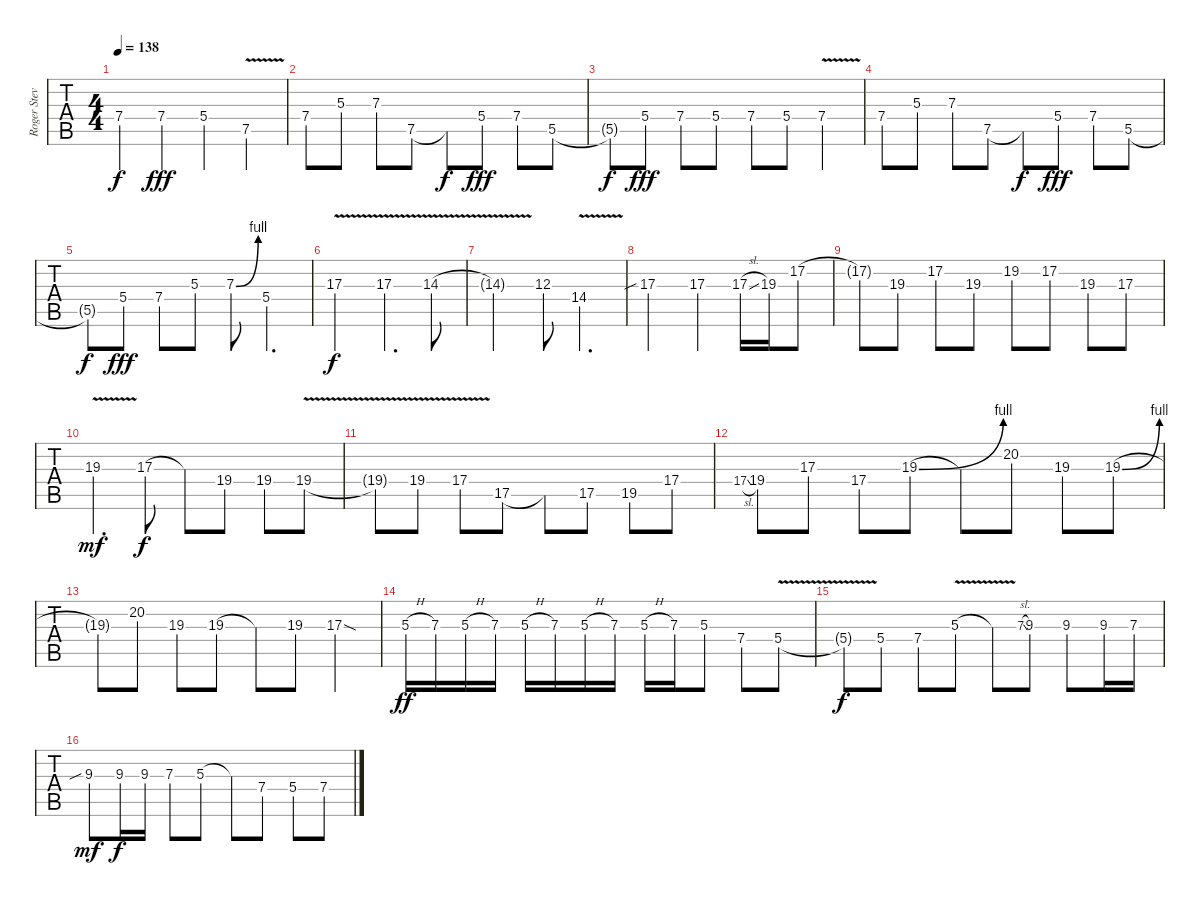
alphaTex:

\track ("Roger Stevens' lead guitar" "Roger Stev") {instrument overdrivenguitar}
\staff {tabs}
\tuning (E4 B3 G3 D3 A2 E2) {hide}
\ts (4 4)
\tempo 138
\clef g2
\ks aminor
7.4{t}.4{dy f} 7.4.4{dy fff} 5.4.4 7.5{v}.4 |
7.4.8 5.3.8 7.3.8 7.5.8 7.5{t}.8{dy f} 5.4.8{dy fff} 7.4.8 5.5.8 |
5.5{t}.8{dy f} 5.4.8{dy fff} 7.4.8 5.4.8 7.4.8 5.4.8 7.4{v}.4 |
7.4.8 5.3.8 7.3.8 7.5.8 7.5{t}.8{dy f} 5.4.8{dy fff} 7.4.8 5.5.8 |
5.5{t}.8{dy f} 5.4.8{dy fff} 7.4.8 5.3.8 7.3{be (bend 0 0 60 4)}.8 5.4.4{d} |
17.3{v}.2{dy f} 17.3{v}.4{d} 14.3{v}.8 |
14.3{t}.2 12.3.8 14.4{v}.4{d} |
17.3{sib}.2 17.3.4 17.3{sl}.16 19.3.16 17.2.8 |
17.2{t}.8 19.3.8 17.2.8 19.3.8 19.2.8 17.2.8 19.3.8 17.3.8 |
19.3{v}.4{d dy mf volume 11} 17.3.8{dy f} 17.3{t}.8 19.4.8 19.4.8 19.4{v}.8 |
19.4{t}.8 19.4{v}.8{volume 9} 17.4{v}.8 17.5.8 17.5{t}.8 17.5.8 19.5.8 17.4.8 |
17.4{sl}.8{gr} 19.4.8{volume 7} 17.3.8 17.4.8 19.3{be (bend 0 0 60 4)}.8 19.3{t}.8 20.2.8 19.3.8 19.3{be (bend 0 0 60 4)}.8 |
19.3{t}.8 20.2.8 19.3.8 19.3.8 19.3{t}.8 19.3.8 17.3{sod}.4 |
5.3{h}.16{dy ff volume 6} 7.3.16 5.3{h}.16 7.3.16 5.3{h}.16 7.3.16 5.3{h}.16 7.3.16 5.3{h}.16 7.3.16 5.3.8 7.4.8 5.4{v}.8 |
5.4{t}.8{dy f} 5.4.8 7.4.8 5.3{v}.8 5.3{t}.8 7.3{sl}.8{gr} 9.3.8 9.3.8 9.3.16 7.3.16 |
9.3{sib}.8{dy mf volume 5} 9.3.16{dy f} 9.3.16 7.3.8 5.3.8 5.3{t}.8 7.4.8{volume 4} 5.4.8 7.4.8
